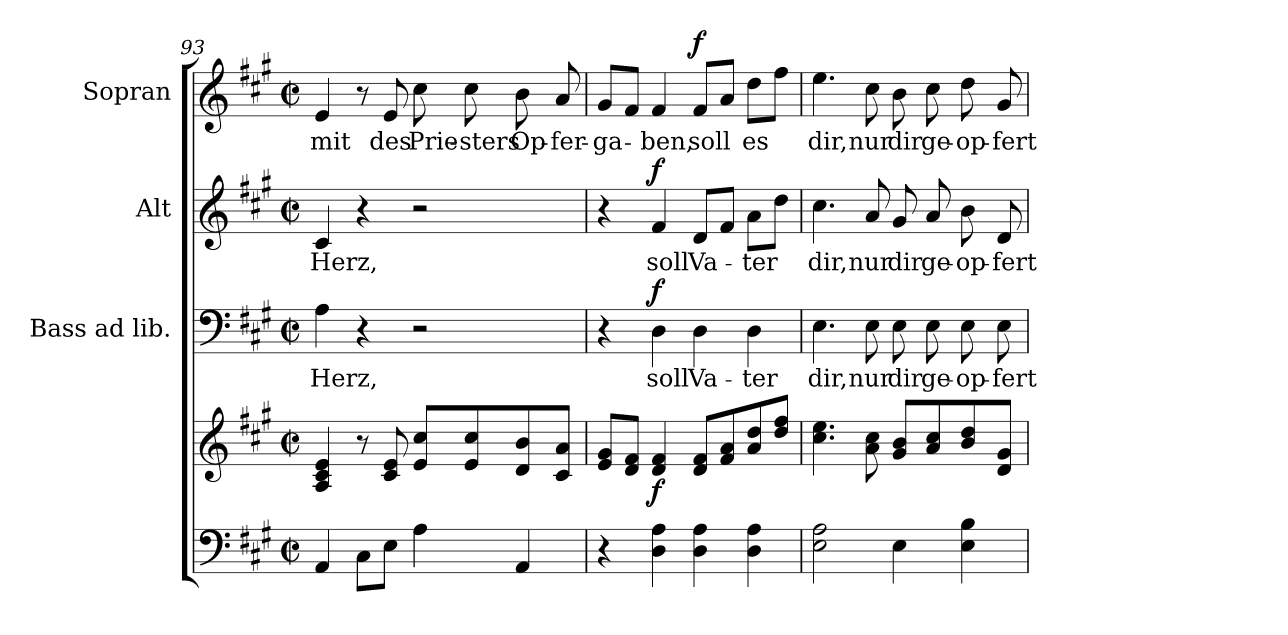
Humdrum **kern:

**kern	**kern	**dynam	**kern	**text	**dynam	**kern	**text	**dynam	**kern	**text	**dynam
*part4	*part4	*part4	*part3	*part3	*part3	*part2	*part2	*part2	*part1	*part1	*part1
*staff5	*staff4	*staff4/5	*staff3	*staff3	*staff3	*staff2	*staff2	*staff2	*staff1	*staff1	*staff1
*	*	*	*I"Bass ad lib.	*	*	*I"Alt	*	*	*I"Sopran	*	*
*	*	*	*I'B.	*	*	*I'A.	*	*	*I'S.	*	*
*clefF4	*clefG2	*	*clefF4	*	*	*clefG2	*	*	*clefG2	*	*
*k[f#c#g#]	*k[f#c#g#]	*	*k[f#c#g#]	*	*	*k[f#c#g#]	*	*	*k[f#c#g#]	*	*
*A:	*A:	*	*A:	*	*	*A:	*	*	*A:	*	*
*M2/2	*M2/2	*	*M2/2	*	*	*M2/2	*	*	*M2/2	*	*
*met(c|)	*met(c|)	*	*met(c|)	*	*	*met(c|)	*	*	*met(c|)	*	*
=93	=93	=93	=93	=93	=93	=93	=93	=93	=93	=93	=93
!	!	!	!	!LO:LY:b	!	!	!LO:LY:b	!	!	!LO:LY:b	!
4AA/	4A/ 4c#/ 4e/	.	4A\	Herz,	.	4c#/	Herz,	.	4e/	mit	.
8C#\L	8r	.	4r	.	.	4r	.	.	8r	.	.
!	!	!	!	!	!	!	!	!	!	!LO:LY:b	!
8E\J	8c#/ 8e/	.	.	.	.	.	.	.	8e/	des	.
!	!	!	!	!	!	!	!	!	!	!LO:LY:b	!
4A\	8e/ 8cc#/L	.	2r	.	.	2r	.	.	8cc#\	Prie-	.
!	!	!	!	!	!	!	!	!	!	!LO:LY:b	!
.	8e/ 8cc#/	.	.	.	.	.	.	.	8cc#\	-sters	.
!	!	!	!	!	!	!	!	!	!	!LO:LY:b	!
4AA/	8d/ 8b/	.	.	.	.	.	.	.	8b\	Op-	.
!	!	!	!	!	!	!	!	!	!	!LO:LY:b	!
.	8c#/ 8a/J	.	.	.	.	.	.	.	8a/	-fer-	.
!!LO:LB:g=z
=94	=94	=94	=94	=94	=94	=94	=94	=94	=94	=94	=94
!	!	!	!	!	!	!	!	!	!	!LO:LY:b	!
4r	8e/ 8g#/L	.	4r	.	.	4r	.	.	8g#/L	-ga-	.
.	8d/ 8f#/J	.	.	.	.	.	.	.	8f#/J	.	.
!	!	!LO:DY:b	!	!LO:LY:b	!LO:DY:a	!	!LO:LY:b	!LO:DY:a	!	!LO:LY:b	!
4D\ 4A\	4d/ 4f#/	f	4D\	soll	f	4f#/	soll	f	4f#/	-ben,	.
!	!	!	!	!LO:LY:b	!	!	!LO:LY:b	!	!	!LO:LY:b	!LO:DY:a
4D\ 4A\	8d/ 8f#/L	.	4D\	Va-	.	8d/L	Va-	.	8f#/L	soll	f
.	8f#/ 8a/	.	.	.	.	8f#/J	.	.	8a/J	.	.
!	!	!	!	!LO:LY:b	!	!	!LO:LY:b	!	!	!LO:LY:b	!
4D\ 4A\	8a/ 8dd/	.	4D\	-ter	.	8a\L	-ter	.	8dd\L	es	.
.	8dd/ 8ff#/J	.	.	.	.	8dd\J	.	.	8ff#\J	.	.
=95	=95	=95	=95	=95	=95	=95	=95	=95	=95	=95	=95
!	!	!	!	!LO:LY:b	!	!	!LO:LY:b	!	!	!LO:LY:b	!
2E\ 2A\	4.cc#\ 4.ee\	.	4.E\	dir,	.	4.cc#\	dir,	.	4.ee\	dir,	.
!	!	!	!	!LO:LY:b	!	!	!LO:LY:b	!	!	!LO:LY:b	!
.	8a\ 8cc#\	.	8E\	nur	.	8a/	nur	.	8cc#\	nur	.
!	!	!	!	!LO:LY:b	!	!	!LO:LY:b	!	!	!LO:LY:b	!
4E\	8g#/ 8b/L	.	8E\	dir	.	8g#/	dir	.	8b\	dir	.
!	!	!	!	!LO:LY:b	!	!	!LO:LY:b	!	!	!LO:LY:b	!
.	8a/ 8cc#/	.	8E\	ge-	.	8a/	ge-	.	8cc#\	ge-	.
!	!	!	!	!LO:LY:b	!	!	!LO:LY:b	!	!	!LO:LY:b	!
4E\ 4B\	8b/ 8dd/	.	8E\	-op-	.	8b\	-op-	.	8dd\	-op-	.
!	!	!	!	!LO:LY:b	!	!	!LO:LY:b	!	!	!LO:LY:b	!
.	8d/ 8g#/J	.	8E\	-fert	.	8d/	-fert	.	8g#/	-fert	.
=	=	=	=	=	=	=	=	=	=	=	=
*-	*-	*-	*-	*-	*-	*-	*-	*-	*-	*-	*-
